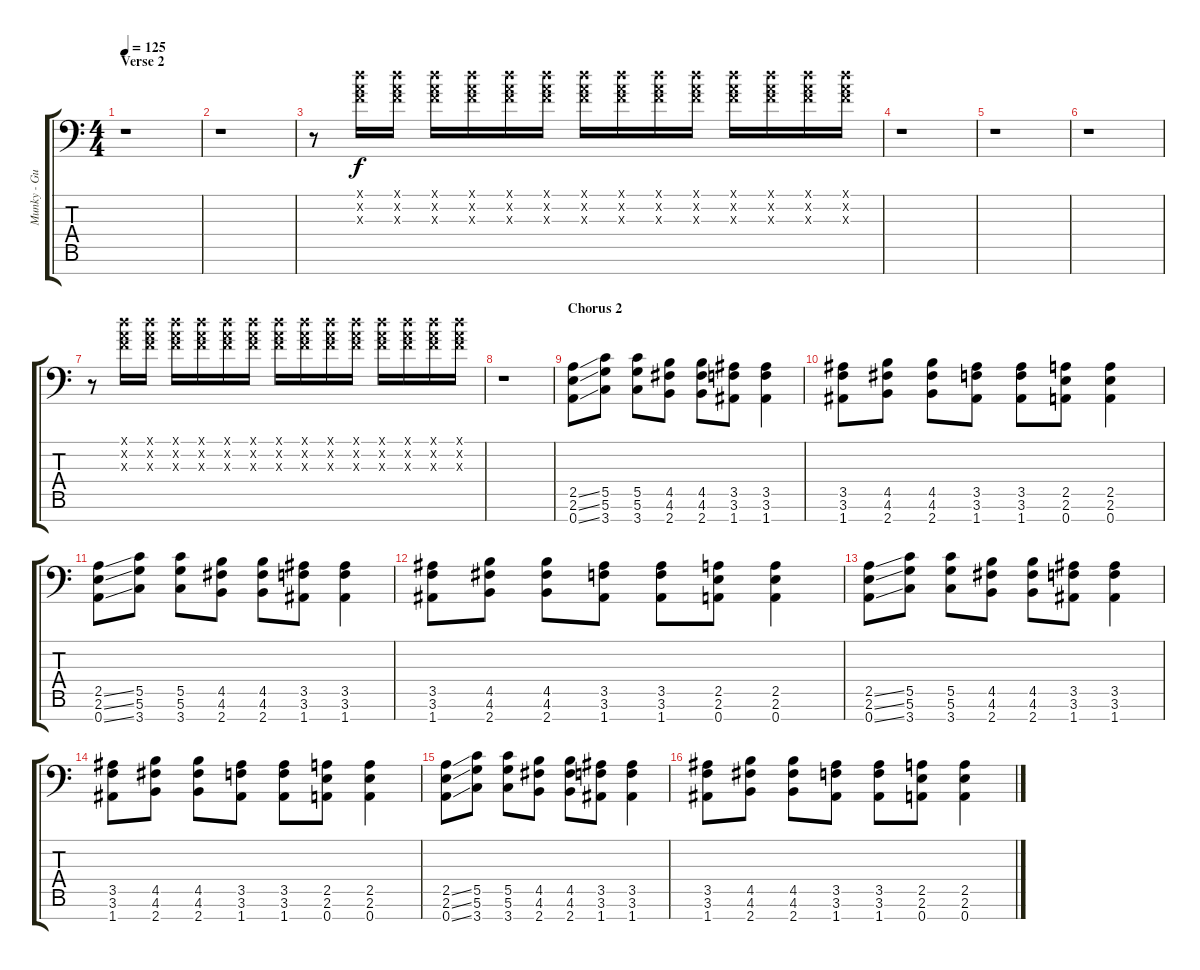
\track ("Munky - Guitar" "Munky - Gu") {instrument distortionguitar}
\staff {score tabs}
\tuning (D4 A3 F3 C3 G2 D2 A1) {hide}
\ts (4 4)
\section ("" "Verse 2")
\tempo 125
\clef f4
\ks c
r.1{dy f} |
r.1 |
r.8 (0.1{x} 0.2{x} 0.3{x}).16{volume 10} (0.1{x} 0.2{x} 0.3{x}).16 (0.1{x} 0.2{x} 0.3{x}).16 (0.1{x} 0.2{x} 0.3{x}).16 (0.1{x} 0.2{x} 0.3{x}).16 (0.1{x} 0.2{x} 0.3{x}).16 (0.1{x} 0.2{x} 0.3{x}).16 (0.1{x} 0.2{x} 0.3{x}).16 (0.1{x} 0.2{x} 0.3{x}).16 (0.1{x} 0.2{x} 0.3{x}).16 (0.1{x} 0.2{x} 0.3{x}).16 (0.1{x} 0.2{x} 0.3{x}).16 (0.1{x} 0.2{x} 0.3{x}).16 (0.1{x} 0.2{x} 0.3{x}).16 |
r.1 |
r.1 |
r.1 |
r.8 (0.1{x} 0.2{x} 0.3{x}).16 (0.1{x} 0.2{x} 0.3{x}).16 (0.1{x} 0.2{x} 0.3{x}).16 (0.1{x} 0.2{x} 0.3{x}).16 (0.1{x} 0.2{x} 0.3{x}).16 (0.1{x} 0.2{x} 0.3{x}).16 (0.1{x} 0.2{x} 0.3{x}).16 (0.1{x} 0.2{x} 0.3{x}).16 (0.1{x} 0.2{x} 0.3{x}).16 (0.1{x} 0.2{x} 0.3{x}).16 (0.1{x} 0.2{x} 0.3{x}).16 (0.1{x} 0.2{x} 0.3{x}).16 (0.1{x} 0.2{x} 0.3{x}).16 (0.1{x} 0.2{x} 0.3{x}).16 |
r.1 |
\section ("" "Chorus 2")
(2.5{ss} 2.6{ss} 0.7{ss}).8 (5.5 5.6 3.7).8 (5.5 5.6 3.7).8 (4.5 4.6 2.7).8 (4.5 4.6 2.7).8 (3.5 3.6 1.7).8 (3.5 3.6 1.7).4 |
(3.5 3.6 1.7).8 (4.5 4.6 2.7).8 (4.5 4.6 2.7).8 (3.5 3.6 1.7).8 (3.5 3.6 1.7).8 (2.5 2.6 0.7).8 (2.5 2.6 0.7).4 |
(2.5{ss} 2.6{ss} 0.7{ss}).8 (5.5 5.6 3.7).8 (5.5 5.6 3.7).8 (4.5 4.6 2.7).8 (4.5 4.6 2.7).8 (3.5 3.6 1.7).8 (3.5 3.6 1.7).4 |
(3.5 3.6 1.7).8 (4.5 4.6 2.7).8 (4.5 4.6 2.7).8 (3.5 3.6 1.7).8 (3.5 3.6 1.7).8 (2.5 2.6 0.7).8 (2.5 2.6 0.7).4 |
(2.5{ss} 2.6{ss} 0.7{ss}).8 (5.5 5.6 3.7).8 (5.5 5.6 3.7).8 (4.5 4.6 2.7).8 (4.5 4.6 2.7).8 (3.5 3.6 1.7).8 (3.5 3.6 1.7).4 |
(3.5 3.6 1.7).8 (4.5 4.6 2.7).8 (4.5 4.6 2.7).8 (3.5 3.6 1.7).8 (3.5 3.6 1.7).8 (2.5 2.6 0.7).8 (2.5 2.6 0.7).4 |
(2.5{ss} 2.6{ss} 0.7{ss}).8 (5.5 5.6 3.7).8 (5.5 5.6 3.7).8 (4.5 4.6 2.7).8 (4.5 4.6 2.7).8 (3.5 3.6 1.7).8 (3.5 3.6 1.7).4 |
(3.5 3.6 1.7).8 (4.5 4.6 2.7).8 (4.5 4.6 2.7).8 (3.5 3.6 1.7).8 (3.5 3.6 1.7).8 (2.5 2.6 0.7).8 (2.5 2.6 0.7).4
